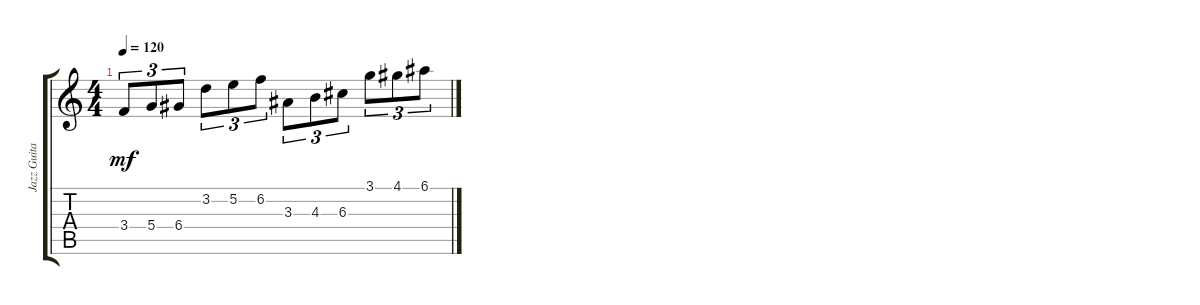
\track ("Jazz Guitar" "Jazz Guita") {instrument electricguitarjazz}
\staff {score tabs}
\tuning (E4 B3 G3 D3 A2 E2) {hide}
\ts (4 4)
\tempo 120
\clef g2
\ks c
3.4.8{tu (3 2) dy mf instrument electricguitarjazz} 5.4.8{tu (3 2)} 6.4.8{tu (3 2)} 3.2.8{tu (3 2)} 5.2.8{tu (3 2)} 6.2.8{tu (3 2)} 3.3.8{tu (3 2)} 4.3.8{tu (3 2)} 6.3.8{tu (3 2)} 3.1.8{tu (3 2)} 4.1.8{tu (3 2)} 6.1.8{tu (3 2)}
